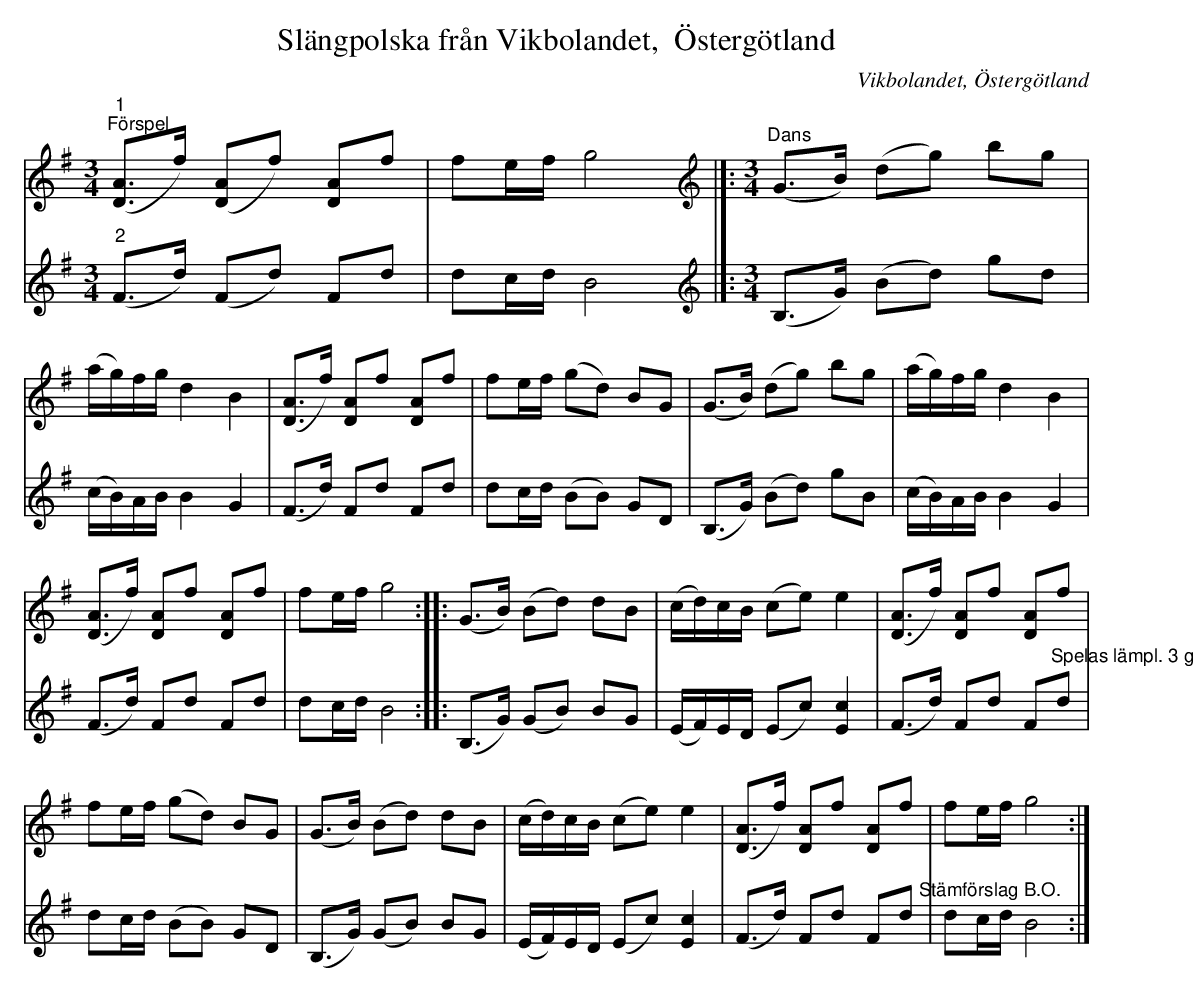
X:1
T:Slängpolska från Vikbolandet,  Östergötland
O:Vikbolandet, Östergötland
L:1/8
M:3/4
K:G
V:1
"^1""^Förspel" ([DA]>f) ([DA]f) [DA]f | fe/f/ g4 |]:[K:G][M:3/4][K:treble]"^Dans" (G>B) (dg) bg |
(a/g/)f/g/ d2 B2 | ([DA]>f) [DA]f [DA]f | fe/f/ (gd) BG | (G>B) (dg) bg | (a/g/)f/g/ d2 B2 |
([DA]>f) [DA]f [DA]f | fe/f/ g4 :: (G>B) (Bd) dB | (c/d/)c/B/ (ce) e2 | ([DA]>f) [DA]f [DA]f |
fe/f/ (gd) BG | (G>B) (Bd) dB | (c/d/)c/B/ (ce) e2 | ([DA]>f) [DA]f [DA]f | fe/f/ g4 :|
V:2
"^2" (F>d) (Fd) Fd | dc/d/ B4 |]:[K:G][M:3/4][K:treble] (B,>G) (Bd) gd | (c/B/)A/B/ B2 G2 |
(F>d) Fd Fd | dc/d/ (BB) GD | (B,>G) (Bd) gB | (c/B/)A/B/ B2 G2 | (F>d) Fd Fd | dc/d/ B4 ::
(B,>G) (GB) BG | (E/F/)E/D/ (Ec) [Ec]2 | (F>d) Fd F"^Spelas lämpl. 3 ggr med repriser."d |
dc/d/ (BB) GD | (B,>G) (GB) BG | (E/F/)E/D/ (Ec) [Ec]2 | (F>d) Fd Fd"^Stämförslag B.O." |
dc/d/ B4 :|
